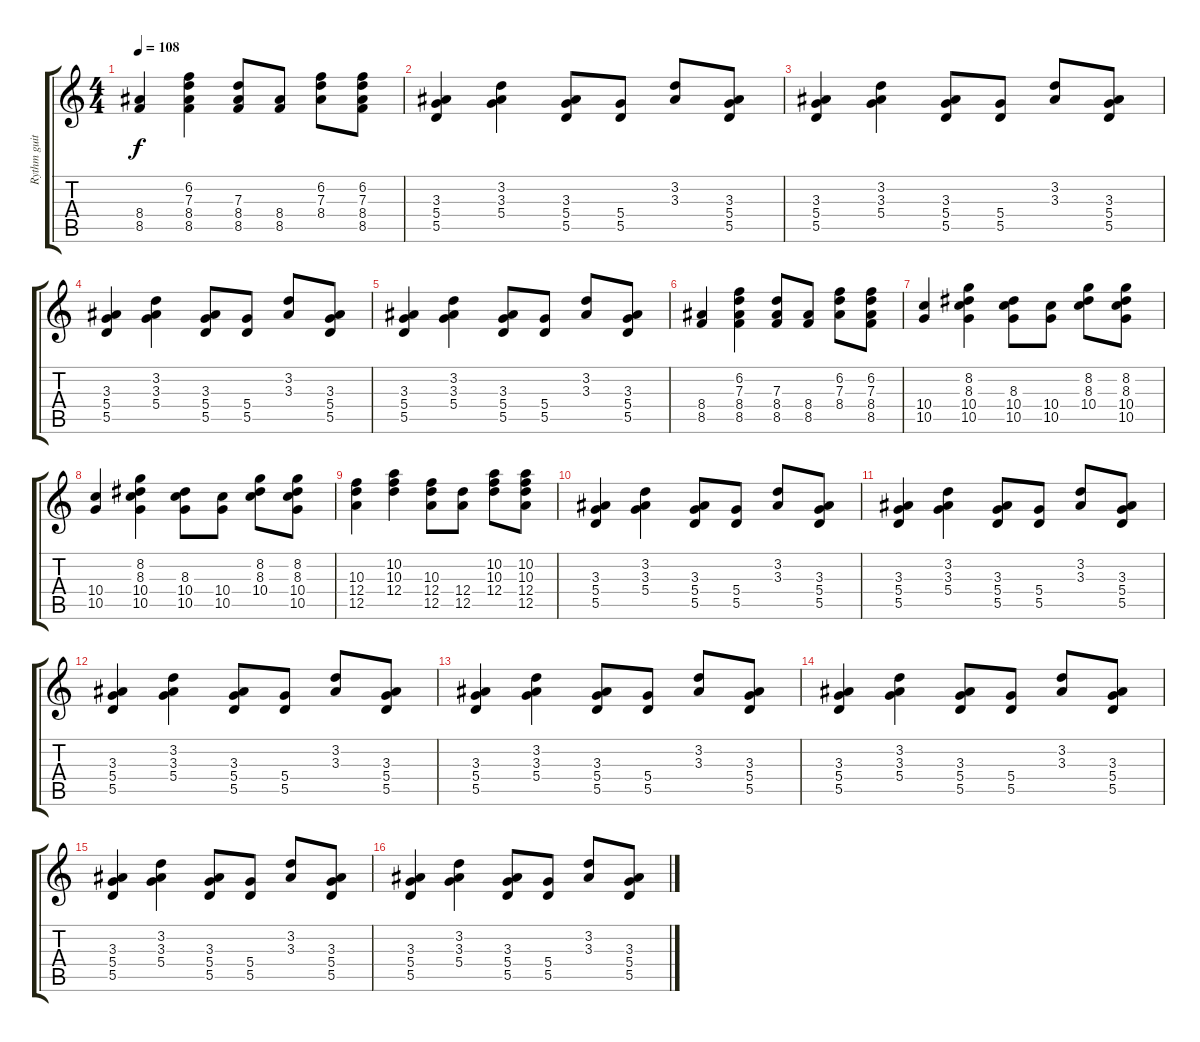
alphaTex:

\track ("Rythm guitar" "Rythm guit") {instrument acousticguitarsteel}
\staff {score tabs}
\tuning (E4 B3 G3 D3 A2 E2) {hide}
\ts (4 4)
\tempo 108
\clef g2
\ks c
(8.4 8.5).4{dy f} (6.2 7.3 8.4 8.5).4 (7.3 8.4 8.5).8 (8.4 8.5).8 (6.2 7.3 8.4).8 (6.2 7.3 8.4 8.5).8 |
(3.3 5.4 5.5).4 (3.2 3.3 5.4).4 (3.3 5.4 5.5).8 (5.4 5.5).8 (3.2 3.3).8 (3.3 5.4 5.5).8 |
(3.3 5.4 5.5).4 (3.2 3.3 5.4).4 (3.3 5.4 5.5).8 (5.4 5.5).8 (3.2 3.3).8 (3.3 5.4 5.5).8 |
(3.3 5.4 5.5).4 (3.2 3.3 5.4).4 (3.3 5.4 5.5).8 (5.4 5.5).8 (3.2 3.3).8 (3.3 5.4 5.5).8 |
(3.3 5.4 5.5).4 (3.2 3.3 5.4).4 (3.3 5.4 5.5).8 (5.4 5.5).8 (3.2 3.3).8 (3.3 5.4 5.5).8 |
(8.4 8.5).4 (6.2 7.3 8.4 8.5).4 (7.3 8.4 8.5).8 (8.4 8.5).8 (6.2 7.3 8.4).8 (6.2 7.3 8.4 8.5).8 |
(10.4 10.5).4 (8.2 8.3 10.4 10.5).4 (8.3 10.4 10.5).8 (10.4 10.5).8 (8.2 8.3 10.4).8 (8.2 8.3 10.4 10.5).8 |
(10.4 10.5).4 (8.2 8.3 10.4 10.5).4 (8.3 10.4 10.5).8 (10.4 10.5).8 (8.2 8.3 10.4).8 (8.2 8.3 10.4 10.5).8 |
(10.3 12.4 12.5).4 (10.2 10.3 12.4).4 (10.3 12.4 12.5).8 (12.4 12.5).8 (10.2 10.3 12.4).8 (10.2 10.3 12.4 12.5).8 |
(3.3 5.4 5.5).4 (3.2 3.3 5.4).4 (3.3 5.4 5.5).8 (5.4 5.5).8 (3.2 3.3).8 (3.3 5.4 5.5).8 |
(3.3 5.4 5.5).4 (3.2 3.3 5.4).4 (3.3 5.4 5.5).8 (5.4 5.5).8 (3.2 3.3).8 (3.3 5.4 5.5).8 |
(3.3 5.4 5.5).4 (3.2 3.3 5.4).4 (3.3 5.4 5.5).8 (5.4 5.5).8 (3.2 3.3).8 (3.3 5.4 5.5).8 |
(3.3 5.4 5.5).4 (3.2 3.3 5.4).4 (3.3 5.4 5.5).8 (5.4 5.5).8 (3.2 3.3).8 (3.3 5.4 5.5).8 |
(3.3 5.4 5.5).4 (3.2 3.3 5.4).4 (3.3 5.4 5.5).8 (5.4 5.5).8 (3.2 3.3).8 (3.3 5.4 5.5).8 |
(3.3 5.4 5.5).4 (3.2 3.3 5.4).4 (3.3 5.4 5.5).8 (5.4 5.5).8 (3.2 3.3).8 (3.3 5.4 5.5).8 |
(3.3 5.4 5.5).4 (3.2 3.3 5.4).4 (3.3 5.4 5.5).8 (5.4 5.5).8 (3.2 3.3).8 (3.3 5.4 5.5).8
